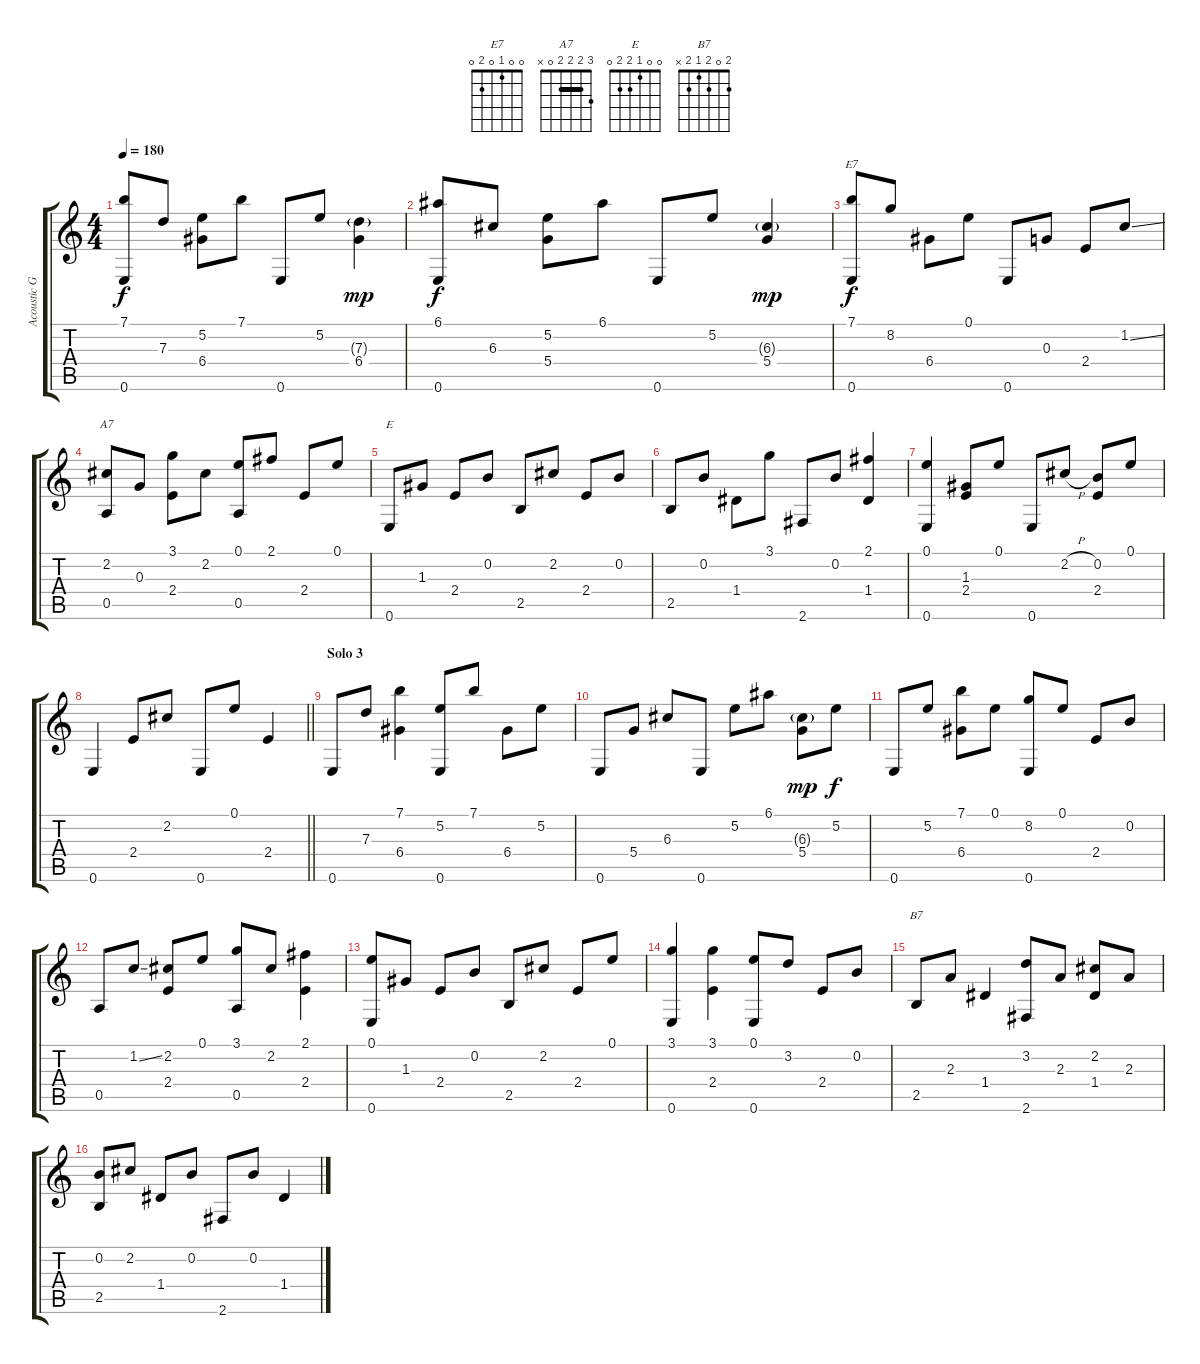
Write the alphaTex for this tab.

\track ("Acoustic Guitar" "Acoustic G") {instrument acousticguitarsteel}
\staff {score tabs}
\tuning (E4 B3 G3 D3 A2 E2) {hide}
\chord ("E7" 0 0 1 0 2 0)
\chord ("A7" 3 2 2 2 0 x) {barre 2}
\chord ("E" 0 0 1 2 2 0)
\chord ("B7" 2 0 2 1 2 x)
\ts (4 4)
\tempo 180
\clef g2
\ks c
(7.1 0.6).8{dy f} 7.3.8 (5.2 6.4).8 7.1.8 0.6.8 5.2.8 (7.3{g} 6.4).4{dy mp} |
(6.1 0.6).8{dy f} 6.3.8 (5.2 5.4).8 6.1.8 0.6.8 5.2.8 (6.3{g} 5.4).4{dy mp} |
(7.1 0.6).8{ch "E7" dy f} 8.2.8 6.4.8 0.1.8 0.6.8 0.3.8 2.4.8 1.2{ss}.8 |
(2.2 0.5).8{ch "A7"} 0.3.8 (3.1 2.4).8 2.2.8 (0.1 0.5).8 2.1.8 2.4.8 0.1.8 |
0.6.8{ch "E"} 1.3.8 2.4.8 0.2.8 2.5.8 2.2.8 2.4.8 0.2.8 |
2.5.8 0.2.8 1.4.8 3.1.8 2.6.8 0.2.8 (2.1 1.4).4 |
(0.1 0.6).4 (1.3 2.4).8 0.1.8 0.6.8 2.2{h}.8 (0.2 2.4).8 0.1.8 |
\barLineRight lightlight
0.6.4 2.4.8 2.2.8 0.6.8 0.1.8 2.4.4 |
\section ("" "Solo 3")
0.6.8 7.3.8 (7.1 6.4).4 (5.2 0.6).8 7.1.8 6.4.8 5.2.8 |
0.6.8 5.4.8 6.3.8 0.6.8 5.2.8 6.1.8 (6.3{g} 5.4).8{dy mp} 5.2.8{dy f} |
0.6.8 5.2.8 (7.1 6.4).8 0.1.8 (8.2 0.6).8 0.1.8 2.4.8 0.2.8 |
0.5.8 1.2{ss}.8 (2.2 2.4).8 0.1.8 (3.1 0.5).8 2.2.8 (2.1 2.4).4 |
(0.1 0.6).8 1.3.8 2.4.8 0.2.8 2.5.8 2.2.8 2.4.8 0.1.8 |
(3.1 0.6).4 (3.1 2.4).4 (0.1 0.6).8 3.2.8 2.4.8 0.2.8 |
2.5.8{ch "B7"} 2.3.8 1.4.4 (3.2 2.6).8 2.3.8 (2.2 1.4).8 2.3.8 |
(0.2 2.5).8 2.2.8 1.4.8 0.2.8 2.6.8 0.2.8 1.4.4
